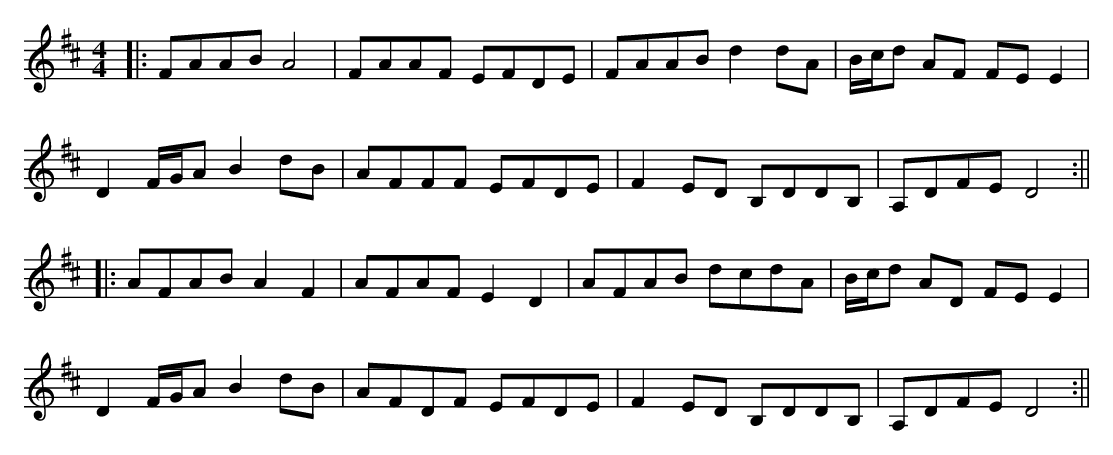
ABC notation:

X:1
M:4/4
K:D
|:FAAB A4|FAAF EFDE|FAAB d2dA| B/2c/2d AF FEE2|
D2F/2G/2A B2dB|AFFF EFDE|F2ED B,DDB,| A,DFE D4 :||
|:AFAB A2F2|AFAF E2D2|AFAB dcdA| B/2c/2d AD FEE2|
D2F/2G/2A B2dB|AFDF EFDE|F2ED B,DDB,| A,DFE D4 :||
